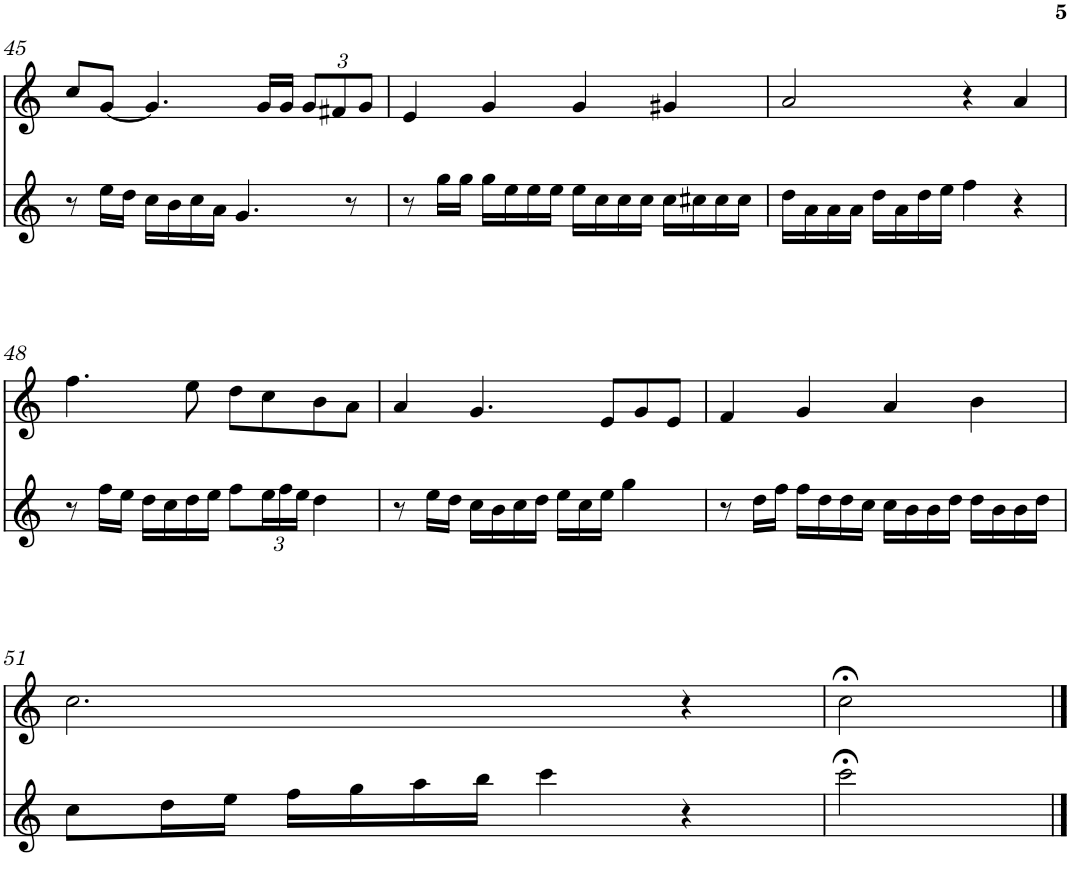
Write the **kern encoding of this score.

**kern	**kern
*part2	*part1
*staff2	*staff1
*I"Piano	*I"Piano
*I'Pno	*I'Pno
!!LO:PB:g=z
*clefG2	*clefG2
*k[]	*k[]
*M4/4	*M4/4
=45	=45
8r	8cc/L
16ee\LL	[8g/J
16dd\JJ	.
16cc\LL	4.g/]
16b\	.
16cc\	.
16a\JJ	.
4.g/	.
.	16g/LL
.	16g/JJ
*	*Xbrackettup
.	12g/L
.	12f#X/
8r	.
.	12g/J
=46	=46
8r	4e/
16gg\LL	.
16gg\JJ	.
16gg\LL	4g/
16ee\	.
16ee\	.
16ee\JJ	.
16ee\LL	4g/
16cc\	.
16cc\	.
16cc\JJ	.
16cc\LL	4g#X/
16cc#X\	.
16cc#\	.
16cc#\JJ	.
=47	=47
16dd\LL	2a/
16a\	.
16a\	.
16a\JJ	.
16dd\LL	.
16a\	.
16dd\	.
16ee\JJ	.
4ff\	4r
4r	4a/
!!LO:LB:g=z
=48	=48
8r	4.ff\
16ff\LL	.
16ee\JJ	.
16dd\LL	.
16cc\	.
16dd\	8ee\
16ee\JJ	.
8ff\L	8dd\L
*Xbrackettup	*
24ee\L	8cc\
24ff\	.
24ee\JJ	.
4dd\	8b\
.	8a\J
=49	=49
8r	4a/
16ee\LL	.
16dd\JJ	.
16cc\LL	4.g/
16b\	.
16cc\	.
16dd\JJ	.
16ee\LL	.
16cc\	.
16ee\JJ	8e/L
4gg\	.
.	8g/
.	8e/J
16ryy	.
=50	=50
8r	4f/
16dd\LL	.
16ff\JJ	.
16ff\LL	4g/
16dd\	.
16dd\	.
16cc\JJ	.
16cc\LL	4a/
16b\	.
16b\	.
16dd\JJ	.
16dd\LL	4b\
16b\	.
16b\	.
16dd\JJ	.
!!LO:LB:g=z
=51	=51
8cc\L	2.cc\
16dd\L	.
16ee\JJ	.
16ff\LL	.
16gg\	.
16aa\	.
16bb\JJ	.
4ccc\	.
4r	4r
=52	=52
2ccc;<\	2cc;<\
==	==
*-	*-
